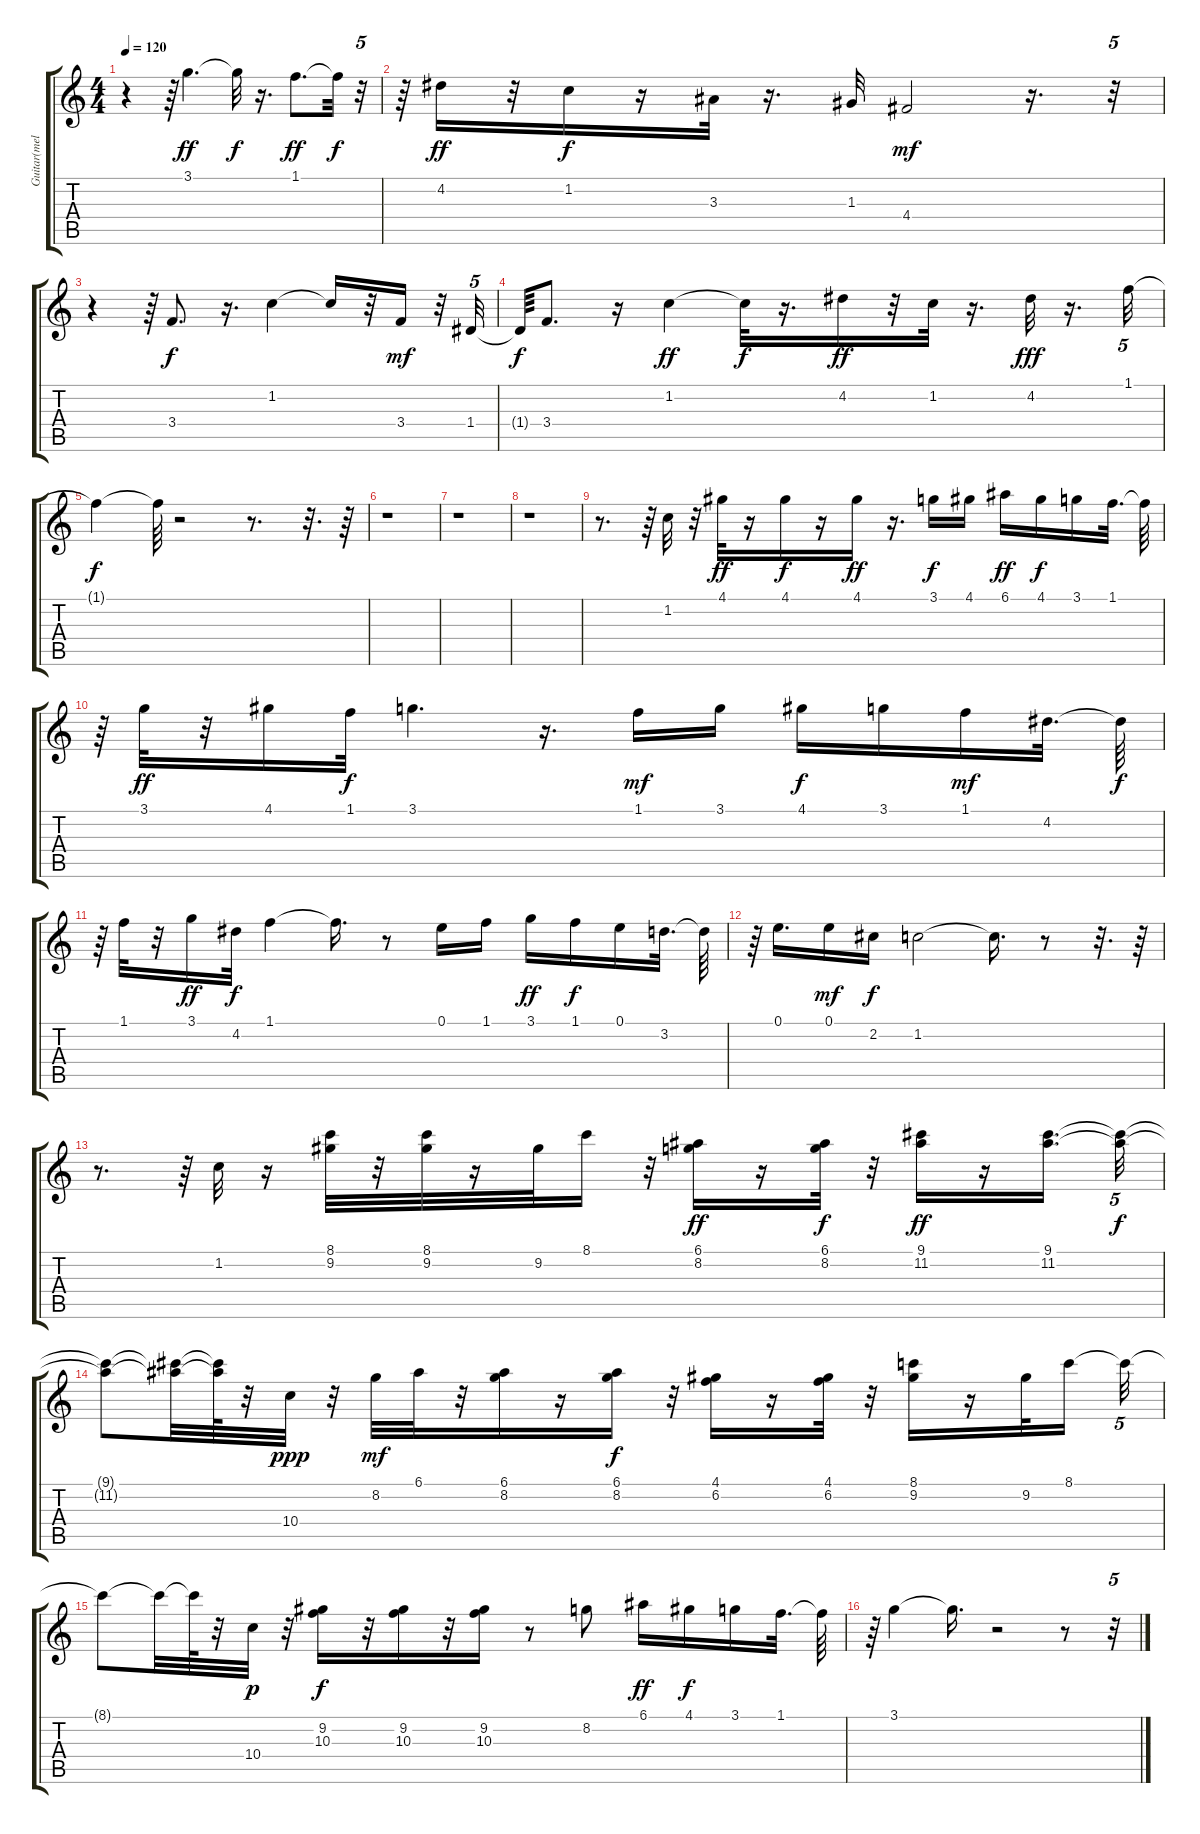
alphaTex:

\track ("Guitar(melody)(+13)                 " "Guitar(mel") {instrument electricguitarjazz}
\staff {score tabs}
\tuning (E4 B3 G3 D3 A2 E2) {hide}
\ts (4 4)
\tempo 120
\clef g2
\ks c
r.4{dy ff} r.64 3.1.4{d} 3.1{t}.32{dy f} r.16{d} 1.1.8{d dy ff} 1.1{t}.32{dy f} r.32{tu (5 4)} |
r.64 4.2.16{dy ff} r.32 1.2.16{dy f} r.16 3.3.32 r.16{d} 1.3.32 4.4.2{dy mf} r.16{d} r.32{tu (5 4)} |
r.4 r.64 3.4.8{d dy f} r.16{d} 1.2.4 1.2{t}.16 r.32 3.4.16{dy mf} r.32 1.4.32{tu (5 4)} |
1.4{t}.64{dy f} 3.4.8{d} r.16 1.2.4{dy ff} 1.2{t}.32{dy f} r.16{d} 4.2.16{dy ff} r.32 1.2.32 r.16{d} 4.2.32{dy fff} r.16{d} 1.1.32{tu (5 4)} |
1.1{t}.4{dy f} 1.1{t}.64 r.2 r.8{d} r.32{d} r.64 |
r.1 |
r.1 |
r.1 |
r.8{d} r.64 1.2.32 r.32 4.1.32{dy ff} r.16 4.1.16{dy f} r.16 4.1.16{dy ff} r.16{d} 3.1.16{dy f} 4.1.16 6.1.16{dy ff} 4.1.16{dy f} 3.1.16 1.1.32{d} 1.1{t}.64 |
r.64 3.1.32{dy ff} r.32 4.1.16 1.1.32{dy f} 3.1.4{d} r.16{d} 1.1.16{dy mf} 3.1.16 4.1.16{dy f} 3.1.16 1.1.16{dy mf} 4.2.32{d} 4.2{t}.64{dy f} |
r.64 1.1.32 r.32 3.1.16{dy ff} 4.2.32{dy f} 1.1.4 1.1{t}.16{d} r.8 0.1.16 1.1.16 3.1.16{dy ff} 1.1.16{dy f} 0.1.16 3.2.32{d} 3.2{t}.64 |
r.64 0.1.16{d} 0.1.16{dy mf} 2.2.16{dy f} 1.2.2 1.2{t}.16{d} r.8 r.32{d} r.64 |
r.8{d} r.64 1.2.32 r.16 (8.1 9.2).32 r.32 (8.1 9.2).32 r.16 9.2.32 8.1.16 r.32 (6.1 8.2).16{dy ff} r.16 (6.1 8.2).32{dy f} r.32 (9.1 11.2).16{dy ff} r.16 (9.1 11.2).16{d} (9.1{t} 11.2{t}).32{tu (5 4) dy f} |
(9.1{t} 11.2{t}).8 (9.1{t} 11.2{t}).32 (9.1{t} 11.2{t}).64 r.32 10.4.32{dy ppp} r.32 8.2.32{dy mf} 6.1.32 r.32 (6.1 8.2).16 r.16 (6.1 8.2).16{dy f} r.32 (4.1 6.2).16 r.16 (4.1 6.2).32 r.32 (8.1 9.2).16 r.16 9.2.32 8.1.16 8.1{t}.32{tu (5 4)} |
8.1{t}.8 8.1{t}.32 8.1{t}.64 r.32 10.4.32{dy p} r.32 (9.2 10.3).16{dy f} r.32 (9.2 10.3).16 r.32 (9.2 10.3).16 r.8 8.2.8 6.1.16{dy ff} 4.1.16{dy f} 3.1.16 1.1.32{d} 1.1{t}.64 |
r.64 3.1.4 3.1{t}.16{d} r.2 r.8 r.32{tu (5 4)}
